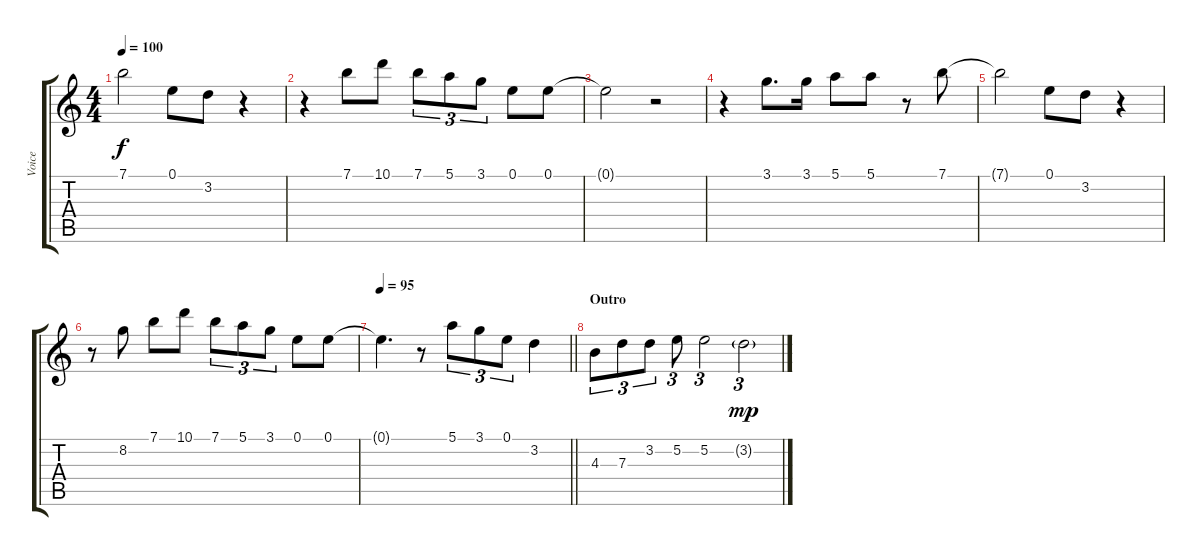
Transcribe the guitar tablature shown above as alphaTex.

\track ("Voice" "Voice") {instrument acousticguitarsteel}
\staff {score tabs}
\tuning (E4 B3 G3 D3 A2 E2) {hide}
\ts (4 4)
\tempo 100
\clef g2
\ks c
7.1{t}.2{dy f} 0.1.8 3.2.8 r.4 |
r.4 7.1.8 10.1.8 7.1.8{tu (3 2)} 5.1.8{tu (3 2)} 3.1.8{tu (3 2)} 0.1.8 0.1.8 |
0.1{t}.2 r.2 |
r.4 3.1.8{d} 3.1.16 5.1.8 5.1.8 r.8 7.1.8 |
7.1{t}.2 0.1.8 3.2.8 r.4 |
r.8 8.2.8 7.1.8 10.1.8 7.1.8{tu (3 2)} 5.1.8{tu (3 2)} 3.1.8{tu (3 2)} 0.1.8 0.1.8 |
\tempo 95
\barLineRight lightlight
0.1{t}.4{d} r.8 5.1.8{tu (3 2)} 3.1.8{tu (3 2)} 0.1.8{tu (3 2)} 3.2.4 |
\section ("" "Outro")
4.3.8{tu (3 2)} 7.3.8{tu (3 2)} 3.2.8{tu (3 2)} 5.2.8{tu (3 2)} 5.2.2{tu (3 2)} 3.2{g}.2{tu (3 2) dy mp}
